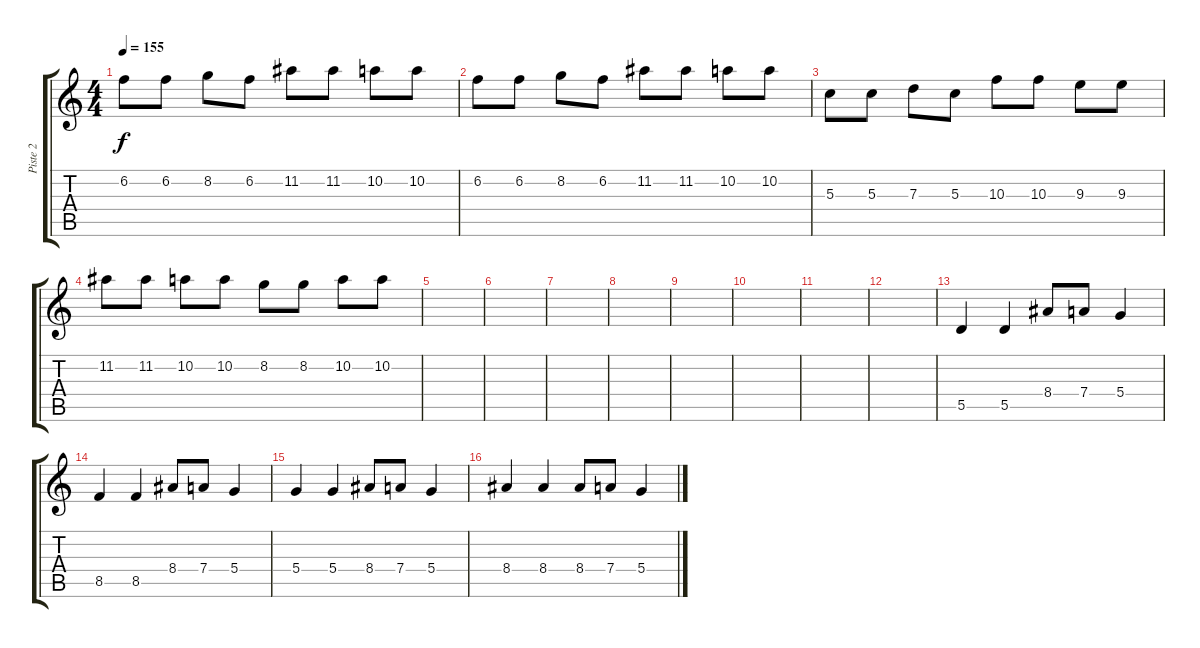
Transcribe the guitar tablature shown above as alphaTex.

\track ("Piste 2" "Piste 2") {instrument overdrivenguitar}
\staff {score tabs}
\tuning (E4 B3 G3 D3 A2 E2) {hide}
\ts (4 4)
\tempo 155
\clef g2
\ks c
6.2.8{dy f} 6.2.8 8.2.8 6.2.8 11.2.8 11.2.8 10.2.8 10.2.8 |
6.2.8 6.2.8 8.2.8 6.2.8 11.2.8 11.2.8 10.2.8 10.2.8 |
5.3.8 5.3.8 7.3.8 5.3.8 10.3.8 10.3.8 9.3.8 9.3.8 |
11.2.8 11.2.8 10.2.8 10.2.8 8.2.8 8.2.8 10.2.8 10.2.8 |
|
|
|
|
|
|
|
|
5.5.4 5.5.4 8.4.8 7.4.8 5.4.4 |
8.5.4 8.5.4 8.4.8 7.4.8 5.4.4 |
5.4.4 5.4.4 8.4.8 7.4.8 5.4.4 |
8.4.4 8.4.4 8.4.8 7.4.8 5.4.4
